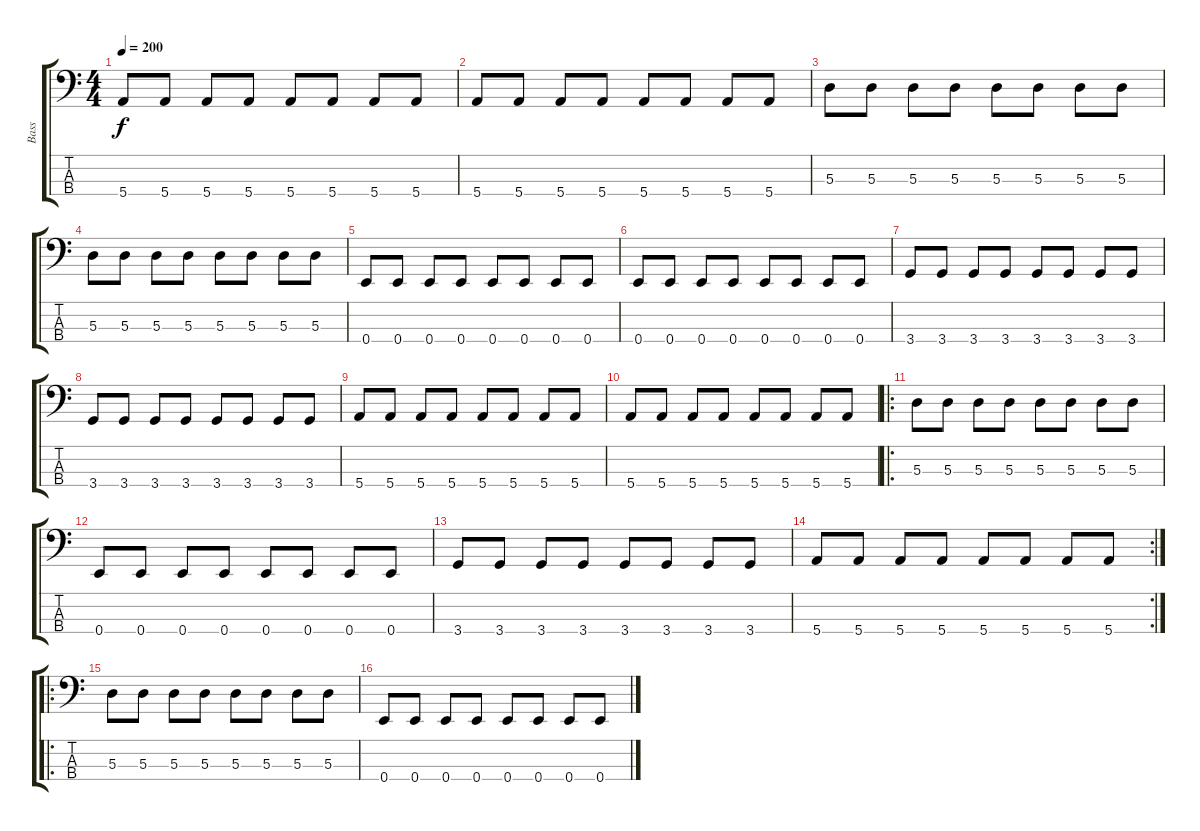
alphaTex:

\track ("Bass " "Bass ") {instrument electricbassfinger}
\staff {score tabs}
\tuning (G2 D2 A1 E1) {hide}
\ts (4 4)
\tempo 200
\clef f4
\ks c
5.4.8{dy f} 5.4.8 5.4.8 5.4.8 5.4.8 5.4.8 5.4.8 5.4.8 |
5.4.8 5.4.8 5.4.8 5.4.8 5.4.8 5.4.8 5.4.8 5.4.8 |
5.3.8 5.3.8 5.3.8 5.3.8 5.3.8 5.3.8 5.3.8 5.3.8 |
5.3.8 5.3.8 5.3.8 5.3.8 5.3.8 5.3.8 5.3.8 5.3.8 |
0.4.8 0.4.8 0.4.8 0.4.8 0.4.8 0.4.8 0.4.8 0.4.8 |
0.4.8 0.4.8 0.4.8 0.4.8 0.4.8 0.4.8 0.4.8 0.4.8 |
3.4.8 3.4.8 3.4.8 3.4.8 3.4.8 3.4.8 3.4.8 3.4.8 |
3.4.8 3.4.8 3.4.8 3.4.8 3.4.8 3.4.8 3.4.8 3.4.8 |
5.4.8 5.4.8 5.4.8 5.4.8 5.4.8 5.4.8 5.4.8 5.4.8 |
5.4.8 5.4.8 5.4.8 5.4.8 5.4.8 5.4.8 5.4.8 5.4.8 |
\ro
5.3.8 5.3.8 5.3.8 5.3.8 5.3.8 5.3.8 5.3.8 5.3.8 |
0.4.8 0.4.8 0.4.8 0.4.8 0.4.8 0.4.8 0.4.8 0.4.8 |
3.4.8 3.4.8 3.4.8 3.4.8 3.4.8 3.4.8 3.4.8 3.4.8 |
\rc 2
5.4.8 5.4.8 5.4.8 5.4.8 5.4.8 5.4.8 5.4.8 5.4.8 |
\ro
5.3.8 5.3.8 5.3.8 5.3.8 5.3.8 5.3.8 5.3.8 5.3.8 |
0.4.8 0.4.8 0.4.8 0.4.8 0.4.8 0.4.8 0.4.8 0.4.8
